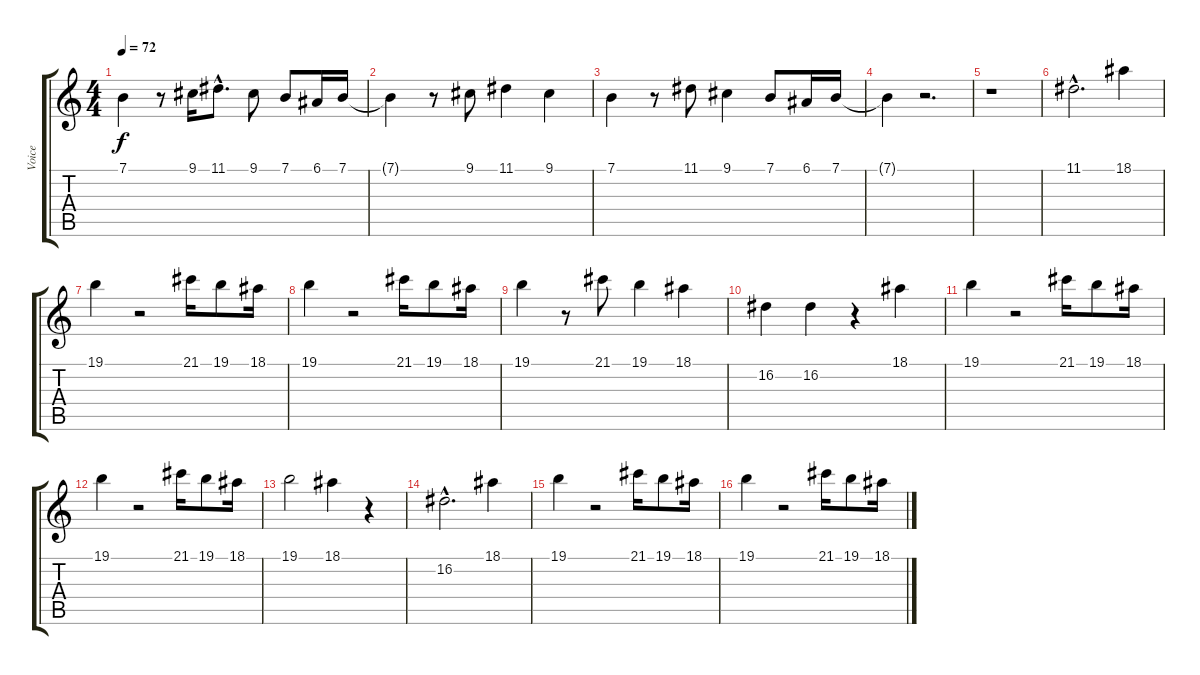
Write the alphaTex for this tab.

\track ("Voice" "Voice") {instrument musicbox}
\staff {score tabs}
\tuning (E4 B3 G3 D3 A2 E2) {hide}
\ts (4 4)
\tempo 72
\clef g2
\ks c
7.1.4{dy f} r.8 9.1.16 11.1{hac}.8{d} 9.1.8 7.1.8 6.1.16 7.1.16 |
7.1{t}.4 r.8 9.1.8 11.1.4 9.1.4 |
7.1.4 r.8 11.1.8 9.1.4 7.1.8 6.1.16 7.1.16 |
7.1{t}.4 r.2{d} |
r.1 |
11.1{hac}.2{d} 18.1.4 |
19.1.4 r.2 21.1.16 19.1.8 18.1.16 |
19.1.4 r.2 21.1.16 19.1.8 18.1.16 |
19.1.4 r.8 21.1.8 19.1.4 18.1.4 |
16.2.4 16.2.4 r.4 18.1.4 |
19.1.4 r.2 21.1.16 19.1.8 18.1.16 |
19.1.4 r.2 21.1.16 19.1.8 18.1.16 |
19.1.2 18.1.4 r.4 |
16.2{hac}.2{d} 18.1.4 |
19.1.4 r.2 21.1.16 19.1.8 18.1.16 |
19.1.4 r.2 21.1.16 19.1.8 18.1.16
